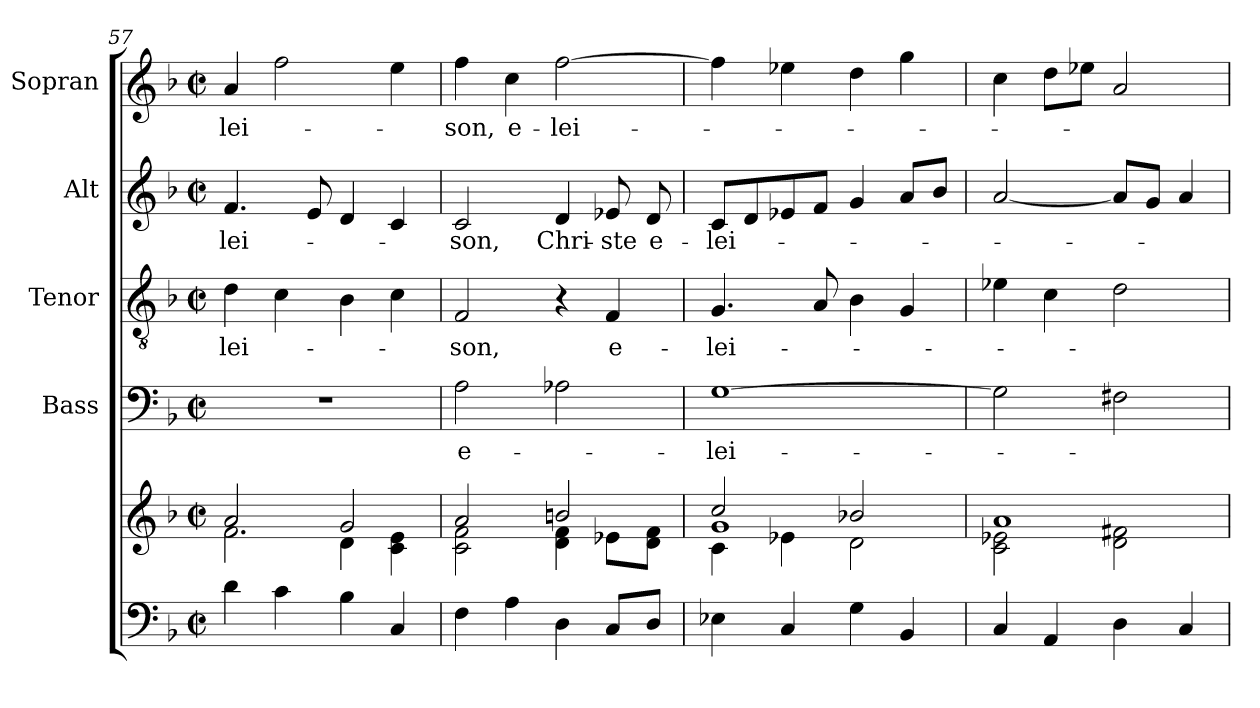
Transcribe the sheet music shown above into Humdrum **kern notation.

**kern	**kern	**kern	**text	**kern	**text	**kern	**text	**kern	**text
*part5	*part5	*part4	*part4	*part3	*part3	*part2	*part2	*part1	*part1
*staff6	*staff5	*staff4	*staff4	*staff3	*staff3	*staff2	*staff2	*staff1	*staff1
*	*	*I"Bass	*	*I"Tenor	*	*I"Alt	*	*I"Sopran	*
*	*	*I'B.	*	*I'T.	*	*I'A.	*	*I'S.	*
!!LO:PB:g=z
*clefF4	*clefG2	*clefF4	*	*clefGv2	*	*clefG2	*	*clefG2	*
*k[b-]	*k[b-]	*k[b-]	*	*k[b-]	*	*k[b-]	*	*k[b-]	*
*F:	*F:	*F:	*	*F:	*	*F:	*	*F:	*
*M2/2	*M2/2	*M2/2	*	*M2/2	*	*M2/2	*	*M2/2	*
*met(c|)	*met(c|)	*met(c|)	*	*met(c|)	*	*met(c|)	*	*met(c|)	*
=57	=57	=57	=57	=57	=57	=57	=57	=57	=57
*	*^	*	*	*	*	*	*	*	*
*	*	*^	*	*	*	*	*	*	*	*
!	!	!	!	!	!	!	!LO:LY:b	!	!LO:LY:b	!	!LO:LY:b
4d\	2a/	2.f\	2ryy	1r	.	4d\	-lei-	4.f/	-lei-	4a/	-lei-
4c\	.	.	.	.	.	4c\	.	.	.	2ff\	.
.	.	.	.	.	.	.	.	8e/	.	.	.
4B-\	2g/	.	4d\	.	.	4B-\	.	4d/	.	.	.
4C/	.	4c\ 4e\	4ryy	.	.	4c\	.	4c/	.	4ee\	.
=58	=58	=58	=58	=58	=58	=58	=58	=58	=58	=58	=58
!	!	!	!	!	!LO:LY:b	!	!LO:LY:b	!	!LO:LY:b	!	!LO:LY:b
*	*	*v	*v	*	*	*	*	*	*	*	*
4F\	2a/	2c\ 2f\	2A\	e-	2F/	-son,	2c/	-son,	4ff\	-son,
!	!	!	!	!	!	!	!	!	!	!LO:LY:b
4A\	.	.	.	.	.	.	.	.	4cc\	e-
!	!	!	!	!	!	!	!	!LO:LY:b	!	!LO:LY:b
4D\	2bn/	4d\ 4f\	2A-X\	.	4r	.	4d/	Chri-	[2ff\	-lei-
!	!	!	!	!	!	!LO:LY:b	!	!LO:LY:b	!	!
8C/L	.	8e-X\L	.	.	4F/	e-	8e-X/	-ste	.	.
!	!	!	!	!	!	!	!	!LO:LY:b	!	!
8D/J	.	8d\ 8f\J	.	.	.	.	8d/	e-	.	.
=59	=59	=59	=59	=59	=59	=59	=59	=59	=59	=59
*	*	*^	*	*	*	*	*	*	*	*
!	!	!	!	!	!LO:LY:b	!	!LO:LY:b	!	!LO:LY:b	!	!
4E-X\	2cc/	4c\	1g	[1G	-lei-	4.G/	-lei-	8c/L	-lei-	4ff\]	.
.	.	.	.	.	.	.	.	8d/	.	.	.
4C/	.	4e-X\	.	.	.	.	.	8e-X/	.	4ee-X\	.
.	.	.	.	.	.	8A/	.	8f/J	.	.	.
4G\	2b-X/	2d\	.	.	.	4B-\	.	4g/	.	4dd\	.
4BB-/	.	.	.	.	.	4G/	.	8a/L	.	4gg\	.
.	.	.	.	.	.	.	.	8b-/J	.	.	.
*	*	*v	*v	*	*	*	*	*	*	*	*
=60	=60	=60	=60	=60	=60	=60	=60	=60	=60	=60
4C/	1a	2c\ 2e-X\	2G\]	.	4e-X\	.	[2a/	.	4cc\	.
4AA/	.	.	.	.	4c\	.	.	.	8dd\L	.
.	.	.	.	.	.	.	.	.	8ee-X\J	.
4D\	.	2d\ 2f#X\	2F#X\	.	2d\	.	8a/L]	.	2a/	.
.	.	.	.	.	.	.	8g/J	.	.	.
4C/	.	.	.	.	.	.	4a/	.	.	.
*	*v	*v	*	*	*	*	*	*	*	*
=	=	=	=	=	=	=	=	=	=
*-	*-	*-	*-	*-	*-	*-	*-	*-	*-
